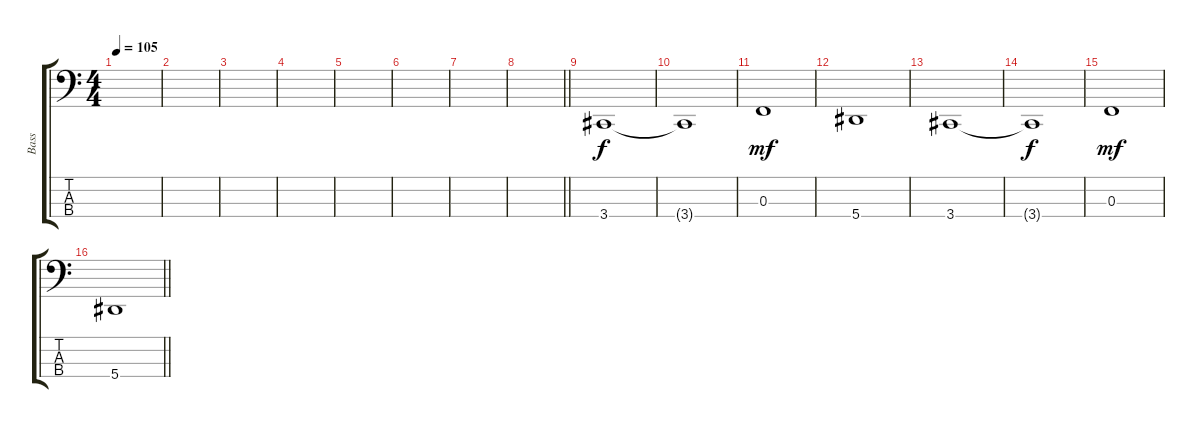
\track ("Bass" "Bass") {instrument electricbassfinger}
\staff {score tabs}
\tuning (Eb2 Bb1 F1 Bb0) {hide}
\ts (4 4)
\tempo 105
\clef f4
\ks c
|
|
|
|
|
|
|
\barLineRight lightlight
|
3.4.1 |
3.4{t}.1{dy f} |
0.3.1{dy mf} |
5.4.1 |
3.4.1 |
3.4{t}.1{dy f} |
0.3.1{dy mf} |
\barLineRight lightlight
5.4.1
